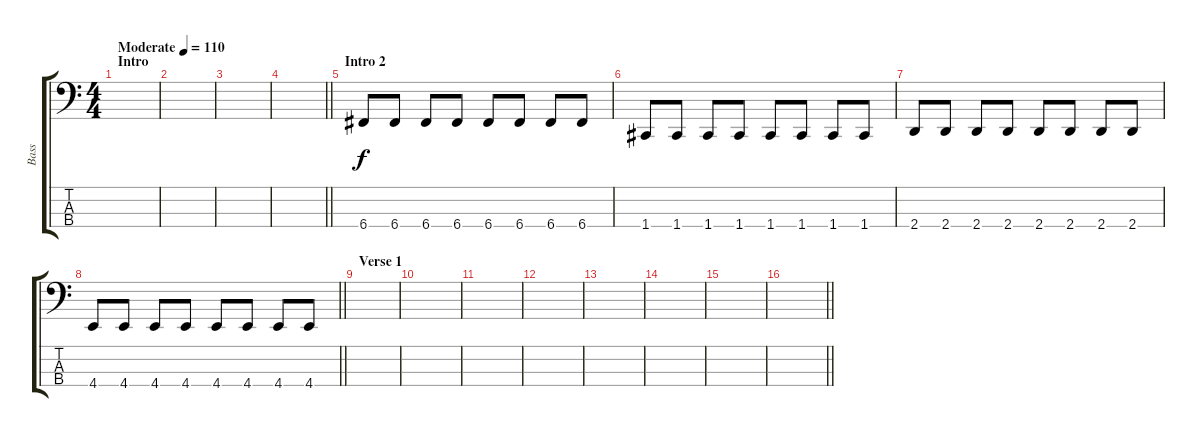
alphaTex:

\track ("Bass" "Bass") {instrument electricbasspick}
\staff {score tabs}
\tuning (F2 C2 G1 C1) {hide}
\ts (4 4)
\section ("" "Intro")
\tempo (110 "Moderate")
\clef f4
\ks c
|
|
|
\barLineRight lightlight
|
\section ("" "Intro 2")
6.4.8 6.4.8 6.4.8 6.4.8 6.4.8 6.4.8 6.4.8 6.4.8 |
1.4.8 1.4.8 1.4.8 1.4.8 1.4.8 1.4.8 1.4.8 1.4.8 |
2.4.8 2.4.8 2.4.8 2.4.8 2.4.8 2.4.8 2.4.8 2.4.8 |
\barLineRight lightlight
4.4.8 4.4.8 4.4.8 4.4.8 4.4.8 4.4.8 4.4.8 4.4.8 |
\section ("" "Verse 1")
|
|
|
|
|
|
|
\barLineRight lightlight
